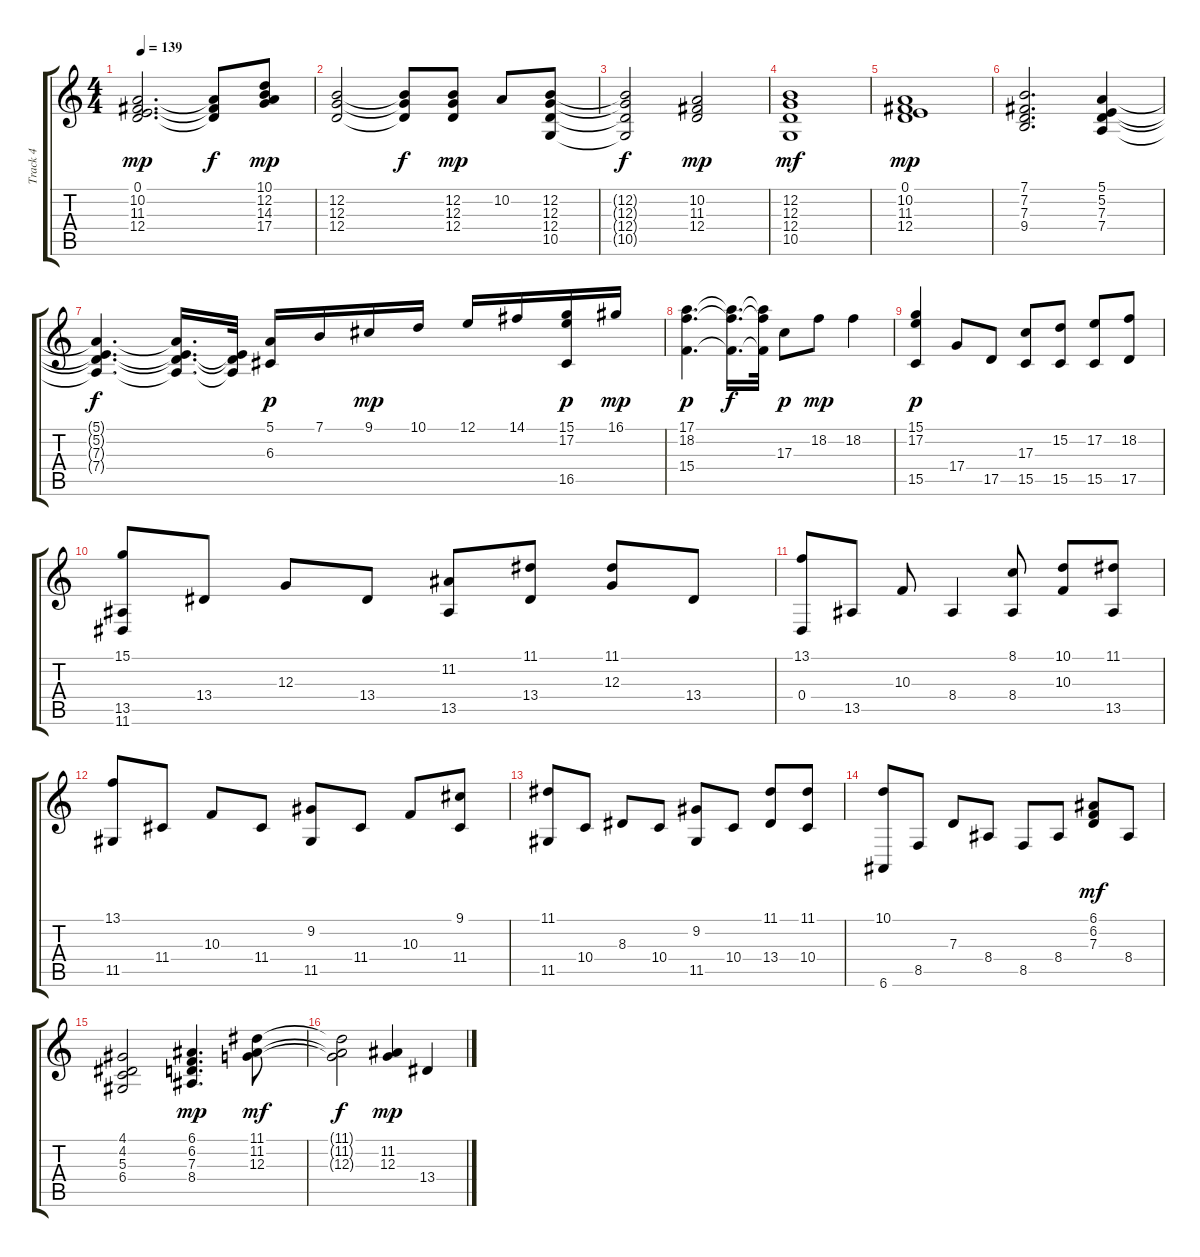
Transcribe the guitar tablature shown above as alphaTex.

\track ("Track 4" "Track 4") {instrument acousticgrandpiano}
\staff {score tabs}
\tuning (E4 B3 G3 D3 A2 E2) {hide}
\ts (4 4)
\tempo 139
\clef g2
\ks c
(0.1 10.2 11.3 12.4).2{d dy mp} (10.2{t} 11.3{t} 12.4{t}).8{dy f} (10.1 12.2 14.3 17.4).8{dy mp} |
(12.2 12.3 12.4).2 (12.2{t} 12.3{t} 12.4{t}).8{dy f} (12.2 12.3 12.4).8{dy mp} 10.2.8 (12.2 12.3 12.4 10.5).8 |
(12.2{t} 12.3{t} 12.4{t} 10.5{t}).2{dy f} (10.2 11.3 12.4).2{dy mp} |
(12.2 12.3 12.4 10.5).1{dy mf} |
(0.1 10.2 11.3 12.4).1{dy mp} |
(7.1 7.2 7.3 9.4).2{d} (5.1 5.2 7.3 7.4).4 |
(5.1{t} 5.2{t} 7.3{t} 7.4{t}).4{d dy f} (5.1{t} 5.2{t} 7.3{t} 7.4{t}).16{d} (5.2{t} 7.3{t} 7.4{t}).32 (5.1 6.3).16{dy p volume 16} 7.1.16 9.1.16{dy mp} 10.1.16 12.1.16 14.1.16 (15.1 17.2 16.5).16{dy p} 16.1.16{dy mp} |
(17.1 18.2 15.4).4{d dy p} (17.1{t} 18.2{t} 15.4{t}).16{d dy f} (17.1{t} 18.2{t} 15.4{t}).32 17.3.8{dy p} 18.2.8{dy mp} 18.2.4 |
(15.1 17.2 15.5).4{dy p} 17.4.8 17.5.8 (17.3 15.5).8 (15.2 15.5).8 (17.2 15.5).8 (18.2 17.5).8 |
(15.1 13.5 11.6).8 13.4.8 12.3.8 13.4.8 (11.2 13.5).8 (11.1 13.4).8 (11.1 12.3).8 13.4.8 |
(13.1 0.4).8 13.5.8 10.3.8 8.4.4 (8.1 8.4).8 (10.1 10.3).8 (11.1 13.5).8 |
(13.1 11.5).8 11.4.8 10.3.8 11.4.8 (9.2 11.5).8 11.4.8 10.3.8 (9.1 11.4).8 |
(11.1 11.5).8 10.4.8 8.3.8 10.4.8 (9.2 11.5).8 10.4.8 (11.1 13.4).8 (11.1 10.4).8 |
(10.1 6.6).8 8.5.8 7.3.8 8.4.8 8.5.8 8.4.8 (6.1 6.2 7.3).8{dy mf} 8.4.8 |
(4.1 4.2 5.3 6.4).2 (6.1 6.2 7.3 8.4).4{d dy mp} (11.1 11.2 12.3).8{dy mf volume 12} |
(11.1{t} 11.2{t} 12.3{t}).2{dy f} (11.2 12.3).4{dy mp} 13.4.4
